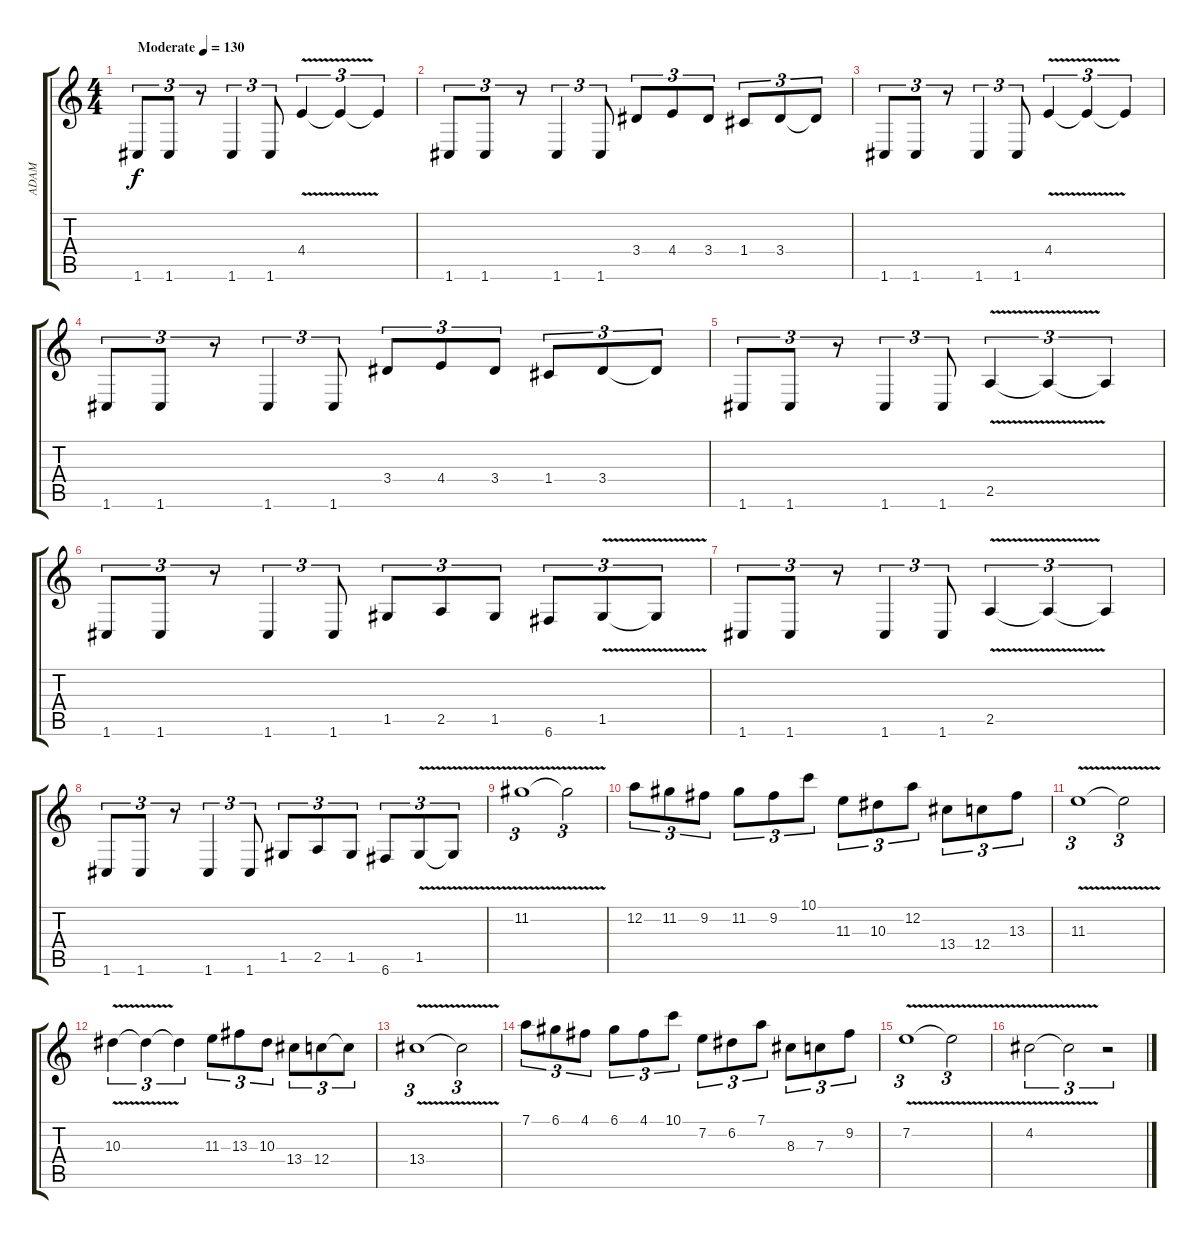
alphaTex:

\track ("ADAM" "ADAM") {instrument overdrivenguitar}
\staff {score tabs}
\tuning (D4 A3 F3 C3 G2 C2) {hide}
\ts (4 4)
\tempo (130 "Moderate")
\clef g2
\ks c
1.6.8{tu (3 2) dy f instrument overdrivenguitar} 1.6.8{tu (3 2)} r.8{tu (3 2)} 1.6.4{tu (3 2)} 1.6.8{tu (3 2)} 4.4{v}.4{tu (3 2)} 4.4{t}.4{tu (3 2)} 4.4{t}.4{tu (3 2)} |
1.6.8{tu (3 2)} 1.6.8{tu (3 2)} r.8{tu (3 2)} 1.6.4{tu (3 2)} 1.6.8{tu (3 2)} 3.4.8{tu (3 2)} 4.4.8{tu (3 2)} 3.4.8{tu (3 2)} 1.4.8{tu (3 2)} 3.4.8{tu (3 2)} 3.4{t}.8{tu (3 2)} |
1.6.8{tu (3 2)} 1.6.8{tu (3 2)} r.8{tu (3 2)} 1.6.4{tu (3 2)} 1.6.8{tu (3 2)} 4.4{v}.4{tu (3 2)} 4.4{t}.4{tu (3 2)} 4.4{t}.4{tu (3 2)} |
1.6.8{tu (3 2)} 1.6.8{tu (3 2)} r.8{tu (3 2)} 1.6.4{tu (3 2)} 1.6.8{tu (3 2)} 3.4.8{tu (3 2)} 4.4.8{tu (3 2)} 3.4.8{tu (3 2)} 1.4.8{tu (3 2)} 3.4.8{tu (3 2)} 3.4{t}.8{tu (3 2)} |
1.6.8{tu (3 2)} 1.6.8{tu (3 2)} r.8{tu (3 2)} 1.6.4{tu (3 2)} 1.6.8{tu (3 2)} 2.5{v}.4{tu (3 2)} 2.5{t}.4{tu (3 2)} 2.5{t}.4{tu (3 2)} |
1.6.8{tu (3 2)} 1.6.8{tu (3 2)} r.8{tu (3 2)} 1.6.4{tu (3 2)} 1.6.8{tu (3 2)} 1.5.8{tu (3 2)} 2.5.8{tu (3 2)} 1.5.8{tu (3 2)} 6.6.8{tu (3 2)} 1.5{v}.8{tu (3 2)} 1.5{t}.8{tu (3 2)} |
1.6.8{tu (3 2)} 1.6.8{tu (3 2)} r.8{tu (3 2)} 1.6.4{tu (3 2)} 1.6.8{tu (3 2)} 2.5{v}.4{tu (3 2)} 2.5{t}.4{tu (3 2)} 2.5{t}.4{tu (3 2)} |
1.6.8{tu (3 2)} 1.6.8{tu (3 2)} r.8{tu (3 2)} 1.6.4{tu (3 2)} 1.6.8{tu (3 2)} 1.5.8{tu (3 2)} 2.5.8{tu (3 2)} 1.5.8{tu (3 2)} 6.6.8{tu (3 2)} 1.5{v}.8{tu (3 2)} 1.5{t}.8{tu (3 2)} |
11.2{v}.1{tu (3 2)} 11.2{t}.2{tu (3 2)} |
12.2.8{tu (3 2)} 11.2.8{tu (3 2)} 9.2.8{tu (3 2)} 11.2.8{tu (3 2)} 9.2.8{tu (3 2)} 10.1.8{tu (3 2)} 11.3.8{tu (3 2)} 10.3.8{tu (3 2)} 12.2.8{tu (3 2)} 13.4.8{tu (3 2)} 12.4.8{tu (3 2)} 13.3.8{tu (3 2)} |
11.3{v}.1{tu (3 2)} 11.3{t}.2{tu (3 2)} |
10.3{v}.4{tu (3 2)} 10.3{t}.4{tu (3 2)} 10.3{t}.4{tu (3 2)} 11.3.8{tu (3 2)} 13.3.8{tu (3 2)} 10.3.8{tu (3 2)} 13.4.8{tu (3 2)} 12.4.8{tu (3 2)} 12.4{t}.8{tu (3 2)} |
13.4{v}.1{tu (3 2)} 13.4{t}.2{tu (3 2)} |
7.1.8{tu (3 2)} 6.1.8{tu (3 2)} 4.1.8{tu (3 2)} 6.1.8{tu (3 2)} 4.1.8{tu (3 2)} 10.1.8{tu (3 2)} 7.2.8{tu (3 2)} 6.2.8{tu (3 2)} 7.1.8{tu (3 2)} 8.3.8{tu (3 2)} 7.3.8{tu (3 2)} 9.2.8{tu (3 2)} |
7.2{v}.1{tu (3 2)} 7.2{t}.2{tu (3 2)} |
4.2{v}.2{tu (3 2)} 4.2{t}.2{tu (3 2)} r.2{tu (3 2)}
